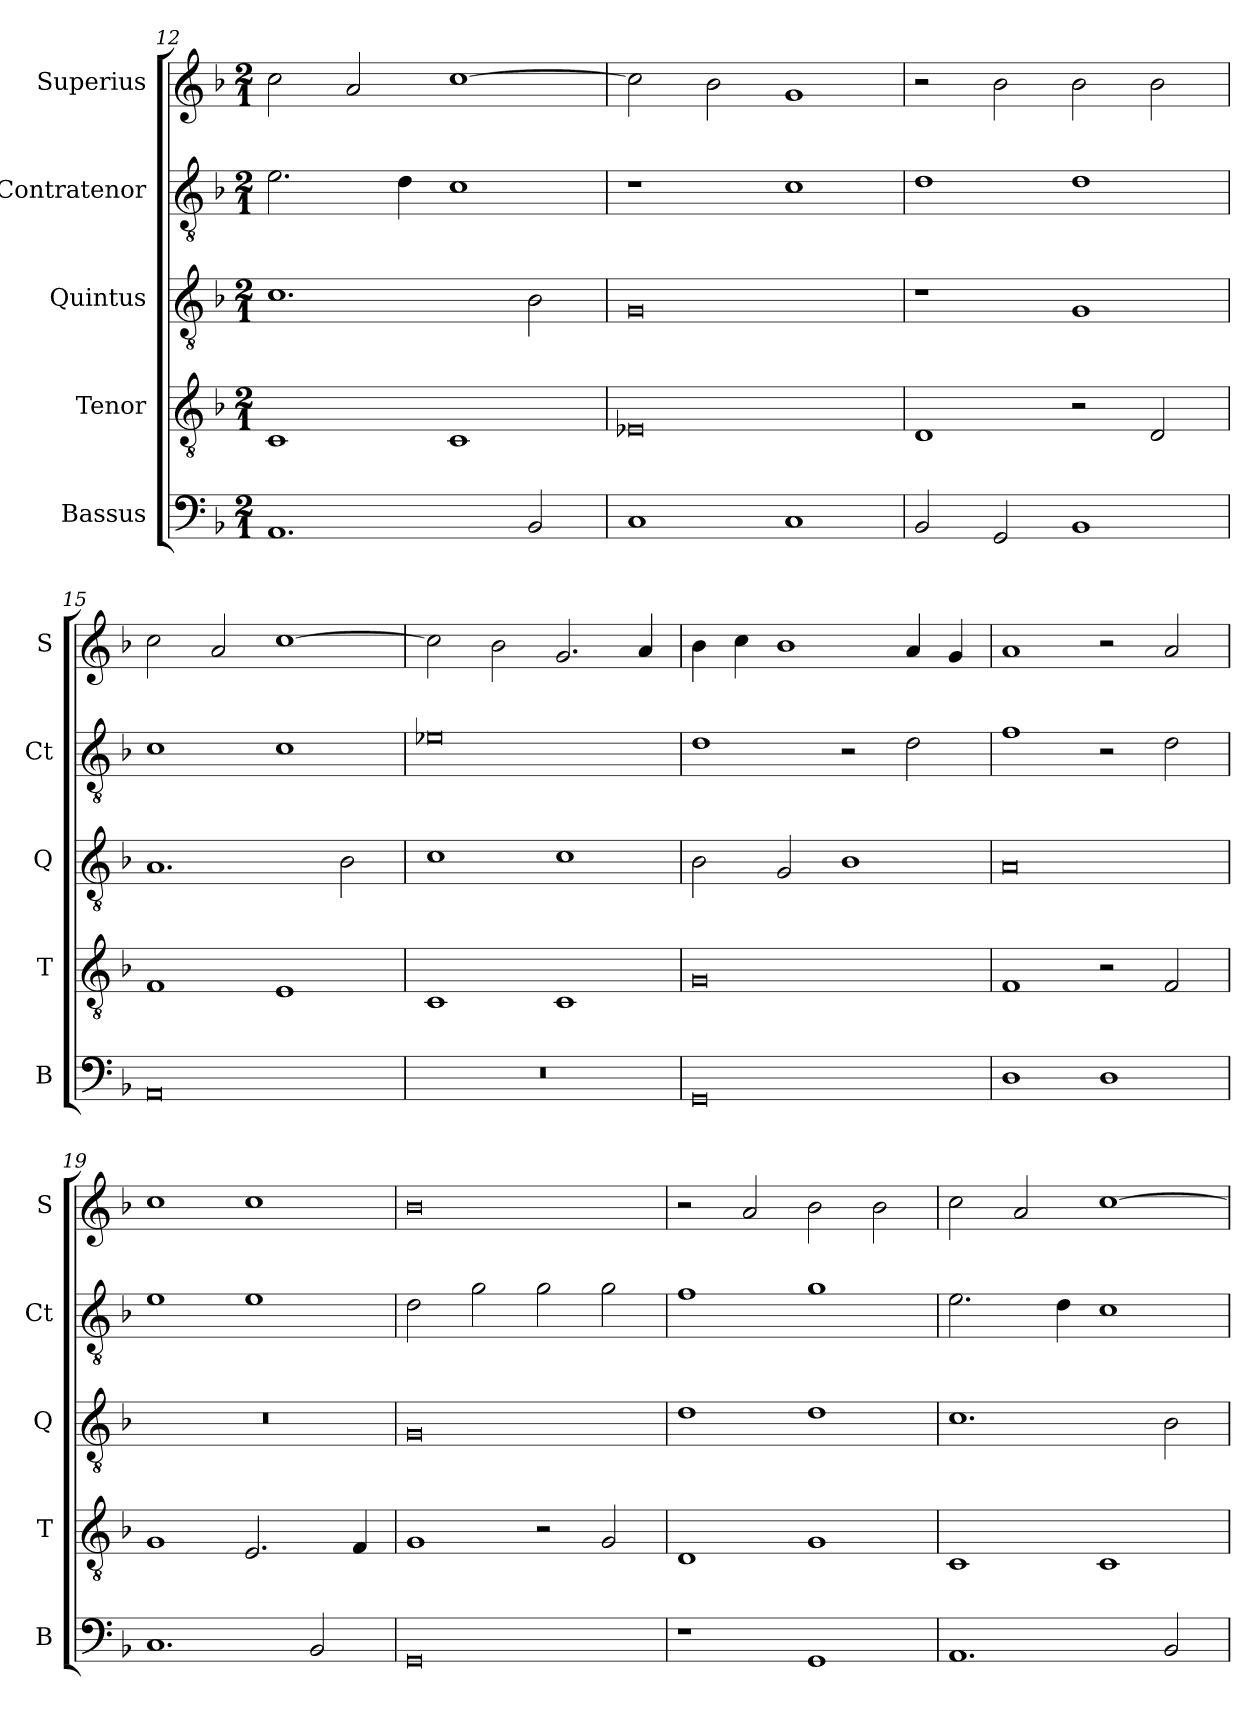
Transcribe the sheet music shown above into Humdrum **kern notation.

**kern	**kern	**kern	**kern	**kern
*part5	*part4	*part3	*part2	*part1
*staff5	*staff4	*staff3	*staff2	*staff1
*I"Bassus	*I"Tenor	*I"Quintus	*I"Contratenor	*I"Superius
*I'B	*I'T	*I'Q	*I'Ct	*I'S
*clefF4	*clefGv2	*clefGv2	*clefGv2	*clefG2
*k[b-]	*k[b-]	*k[b-]	*k[b-]	*k[b-]
*M2/1	*M2/1	*M2/1	*M2/1	*M2/1
=12	=12	=12	=12	=12
1.AA	1C	1.c	2.e\	2cc\
.	.	.	.	2a/
.	.	.	4d\	.
.	1C	.	1c	[1cc
2BB-/	.	2B-\	.	.
=13	=13	=13	=13	=13
1C	0E-X	0G	1r	2cc\]
.	.	.	.	2b-\
1C	.	.	1c	1g
=14	=14	=14	=14	=14
2BB-/	1D	1r	1d	2r
2GG/	.	.	.	2b-\
1BB-	2r	1G	1d	2b-\
.	2D/	.	.	2b-\
=15	=15	=15	=15	=15
0AA	1F	1.A	1c	2cc\
.	.	.	.	2a/
.	1E	.	1c	[1cc
.	.	2B-\	.	.
=16	=16	=16	=16	=16
0r	1C	1c	0e-X	2cc\]
.	.	.	.	2b-\
.	1C	1c	.	2.g/
.	.	.	.	4a/
=17	=17	=17	=17	=17
0GG	0G	2B-\	1d	4b-\
.	.	.	.	4cc\
.	.	2G/	.	1b-
.	.	1B-	2r	.
.	.	.	2d\	4a/
.	.	.	.	4g/
=18	=18	=18	=18	=18
1D	1F	0A	1f	1a
1D	2r	.	2r	2r
.	2F/	.	2d\	2a/
=19	=19	=19	=19	=19
1.C	1G	0r	1e	1cc
.	2.E/	.	1e	1cc
2BB-/	.	.	.	.
.	4F/	.	.	.
=20	=20	=20	=20	=20
0GG	1G	0G	2d\	0b-
.	.	.	2g\	.
.	2r	.	2g\	.
.	2G/	.	2g\	.
=21	=21	=21	=21	=21
1r	1D	1d	1f	2r
.	.	.	.	2a/
1GG	1G	1d	1g	2b-\
.	.	.	.	2b-\
=22	=22	=22	=22	=22
1.AA	1C	1.c	2.e\	2cc\
.	.	.	.	2a/
.	.	.	4d\	.
.	1C	.	1c	[1cc
2BB-/	.	2B-\	.	.
=	=	=	=	=
*-	*-	*-	*-	*-
